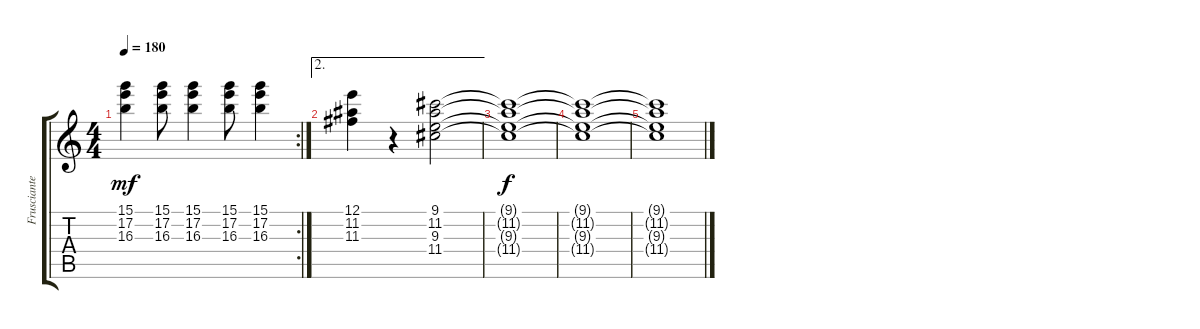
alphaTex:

\track ("Frusciante" "Frusciante") {instrument electricguitarclean}
\staff {score tabs}
\tuning (E4 B3 G3 D3 A2 E2) {hide}
\rc 2
\ts (4 4)
\tempo 180
\clef g2
\ks c
(15.1 17.2 16.3).4{dy mf} (15.1 17.2 16.3).8 (15.1 17.2 16.3).4 (15.1 17.2 16.3).8 (15.1 17.2 16.3).4 |
\ae 2
(12.1 11.2 11.3).4 r.4 (9.1 11.2 9.3 11.4).2 |
(9.1{t} 11.2{t} 9.3{t} 11.4{t}).1{dy f} |
(9.1{t} 11.2{t} 9.3{t} 11.4{t}).1 |
(9.1{t} 11.2{t} 9.3{t} 11.4{t}).1
